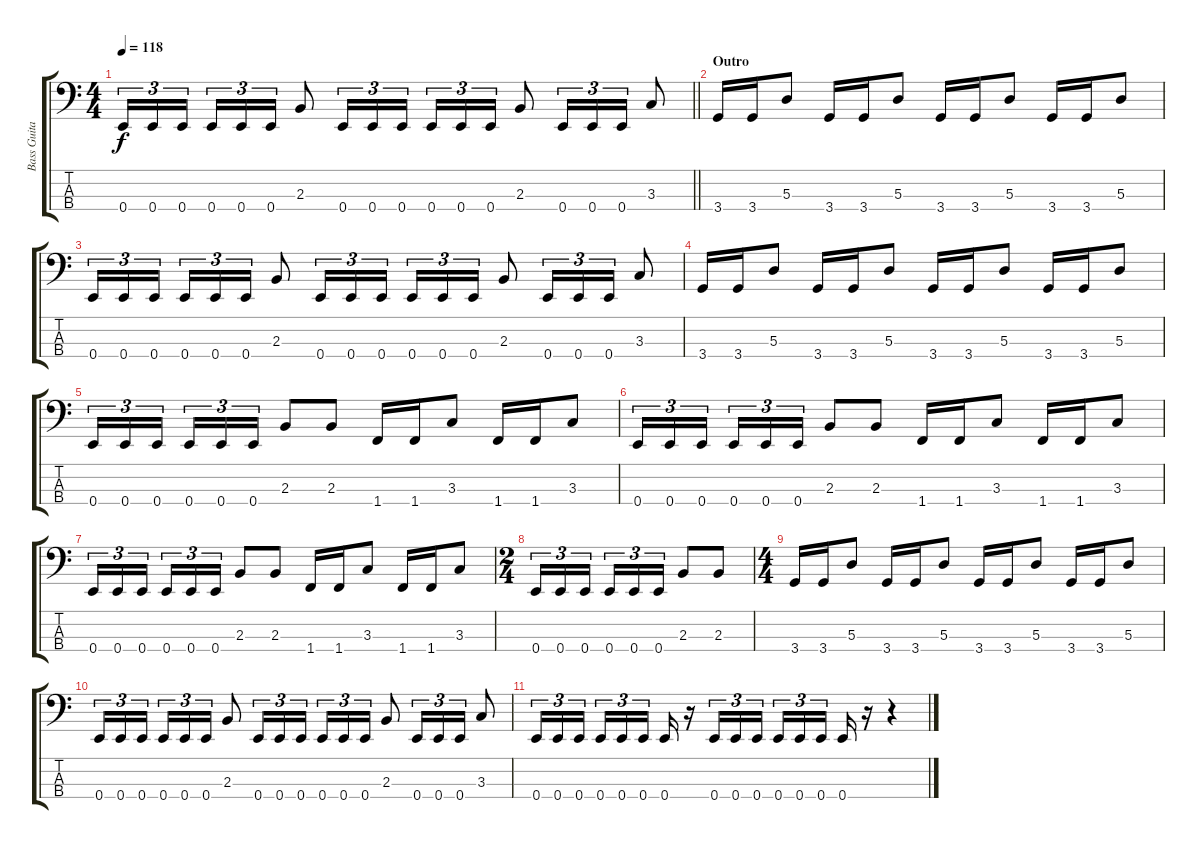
\track ("Bass Guitar \"Cliff Burton\"" "Bass Guita") {instrument electricbassfinger}
\staff {score tabs}
\tuning (G2 D2 A1 E1) {hide}
\ts (4 4)
\tempo 118
\clef f4
\barLineRight lightlight
\ks c
0.4.16{tu (3 2) dy f} 0.4.16{tu (3 2)} 0.4.16{tu (3 2) beam splitsecondary} 0.4.16{tu (3 2)} 0.4.16{tu (3 2)} 0.4.16{tu (3 2)} 2.3.8 0.4.16{tu (3 2)} 0.4.16{tu (3 2)} 0.4.16{tu (3 2)} 0.4.16{tu (3 2)} 0.4.16{tu (3 2)} 0.4.16{tu (3 2)} 2.3.8 0.4.16{tu (3 2)} 0.4.16{tu (3 2)} 0.4.16{tu (3 2)} 3.3.8 |
\section ("" "Outro")
3.4.16 3.4.16 5.3.8 3.4.16 3.4.16 5.3.8 3.4.16 3.4.16 5.3.8 3.4.16 3.4.16 5.3.8 |
0.4.16{tu (3 2)} 0.4.16{tu (3 2)} 0.4.16{tu (3 2) beam splitsecondary} 0.4.16{tu (3 2)} 0.4.16{tu (3 2)} 0.4.16{tu (3 2)} 2.3.8 0.4.16{tu (3 2)} 0.4.16{tu (3 2)} 0.4.16{tu (3 2)} 0.4.16{tu (3 2)} 0.4.16{tu (3 2)} 0.4.16{tu (3 2)} 2.3.8 0.4.16{tu (3 2)} 0.4.16{tu (3 2)} 0.4.16{tu (3 2)} 3.3.8 |
3.4.16 3.4.16 5.3.8 3.4.16 3.4.16 5.3.8 3.4.16 3.4.16 5.3.8 3.4.16 3.4.16 5.3.8 |
0.4.16{tu (3 2)} 0.4.16{tu (3 2)} 0.4.16{tu (3 2) beam splitsecondary} 0.4.16{tu (3 2)} 0.4.16{tu (3 2)} 0.4.16{tu (3 2)} 2.3.8 2.3.8 1.4.16 1.4.16 3.3.8 1.4.16 1.4.16 3.3.8 |
0.4.16{tu (3 2)} 0.4.16{tu (3 2)} 0.4.16{tu (3 2) beam splitsecondary} 0.4.16{tu (3 2)} 0.4.16{tu (3 2)} 0.4.16{tu (3 2)} 2.3.8 2.3.8 1.4.16 1.4.16 3.3.8 1.4.16 1.4.16 3.3.8 |
0.4.16{tu (3 2)} 0.4.16{tu (3 2)} 0.4.16{tu (3 2) beam splitsecondary} 0.4.16{tu (3 2)} 0.4.16{tu (3 2)} 0.4.16{tu (3 2)} 2.3.8 2.3.8 1.4.16 1.4.16 3.3.8 1.4.16 1.4.16 3.3.8 |
\ts (2 4)
0.4.16{tu (3 2)} 0.4.16{tu (3 2)} 0.4.16{tu (3 2) beam splitsecondary} 0.4.16{tu (3 2)} 0.4.16{tu (3 2)} 0.4.16{tu (3 2)} 2.3.8 2.3.8 |
\ts (4 4)
3.4.16 3.4.16 5.3.8 3.4.16 3.4.16 5.3.8 3.4.16 3.4.16 5.3.8 3.4.16 3.4.16 5.3.8 |
0.4.16{tu (3 2)} 0.4.16{tu (3 2)} 0.4.16{tu (3 2) beam splitsecondary} 0.4.16{tu (3 2)} 0.4.16{tu (3 2)} 0.4.16{tu (3 2)} 2.3.8 0.4.16{tu (3 2)} 0.4.16{tu (3 2)} 0.4.16{tu (3 2)} 0.4.16{tu (3 2)} 0.4.16{tu (3 2)} 0.4.16{tu (3 2)} 2.3.8 0.4.16{tu (3 2)} 0.4.16{tu (3 2)} 0.4.16{tu (3 2)} 3.3.8 |
0.4.16{tu (3 2)} 0.4.16{tu (3 2)} 0.4.16{tu (3 2) beam splitsecondary} 0.4.16{tu (3 2)} 0.4.16{tu (3 2)} 0.4.16{tu (3 2)} 0.4.16 r.16 0.4.16{tu (3 2)} 0.4.16{tu (3 2)} 0.4.16{tu (3 2)} 0.4.16{tu (3 2)} 0.4.16{tu (3 2)} 0.4.16{tu (3 2) beam split} 0.4.16 r.16 r.4
